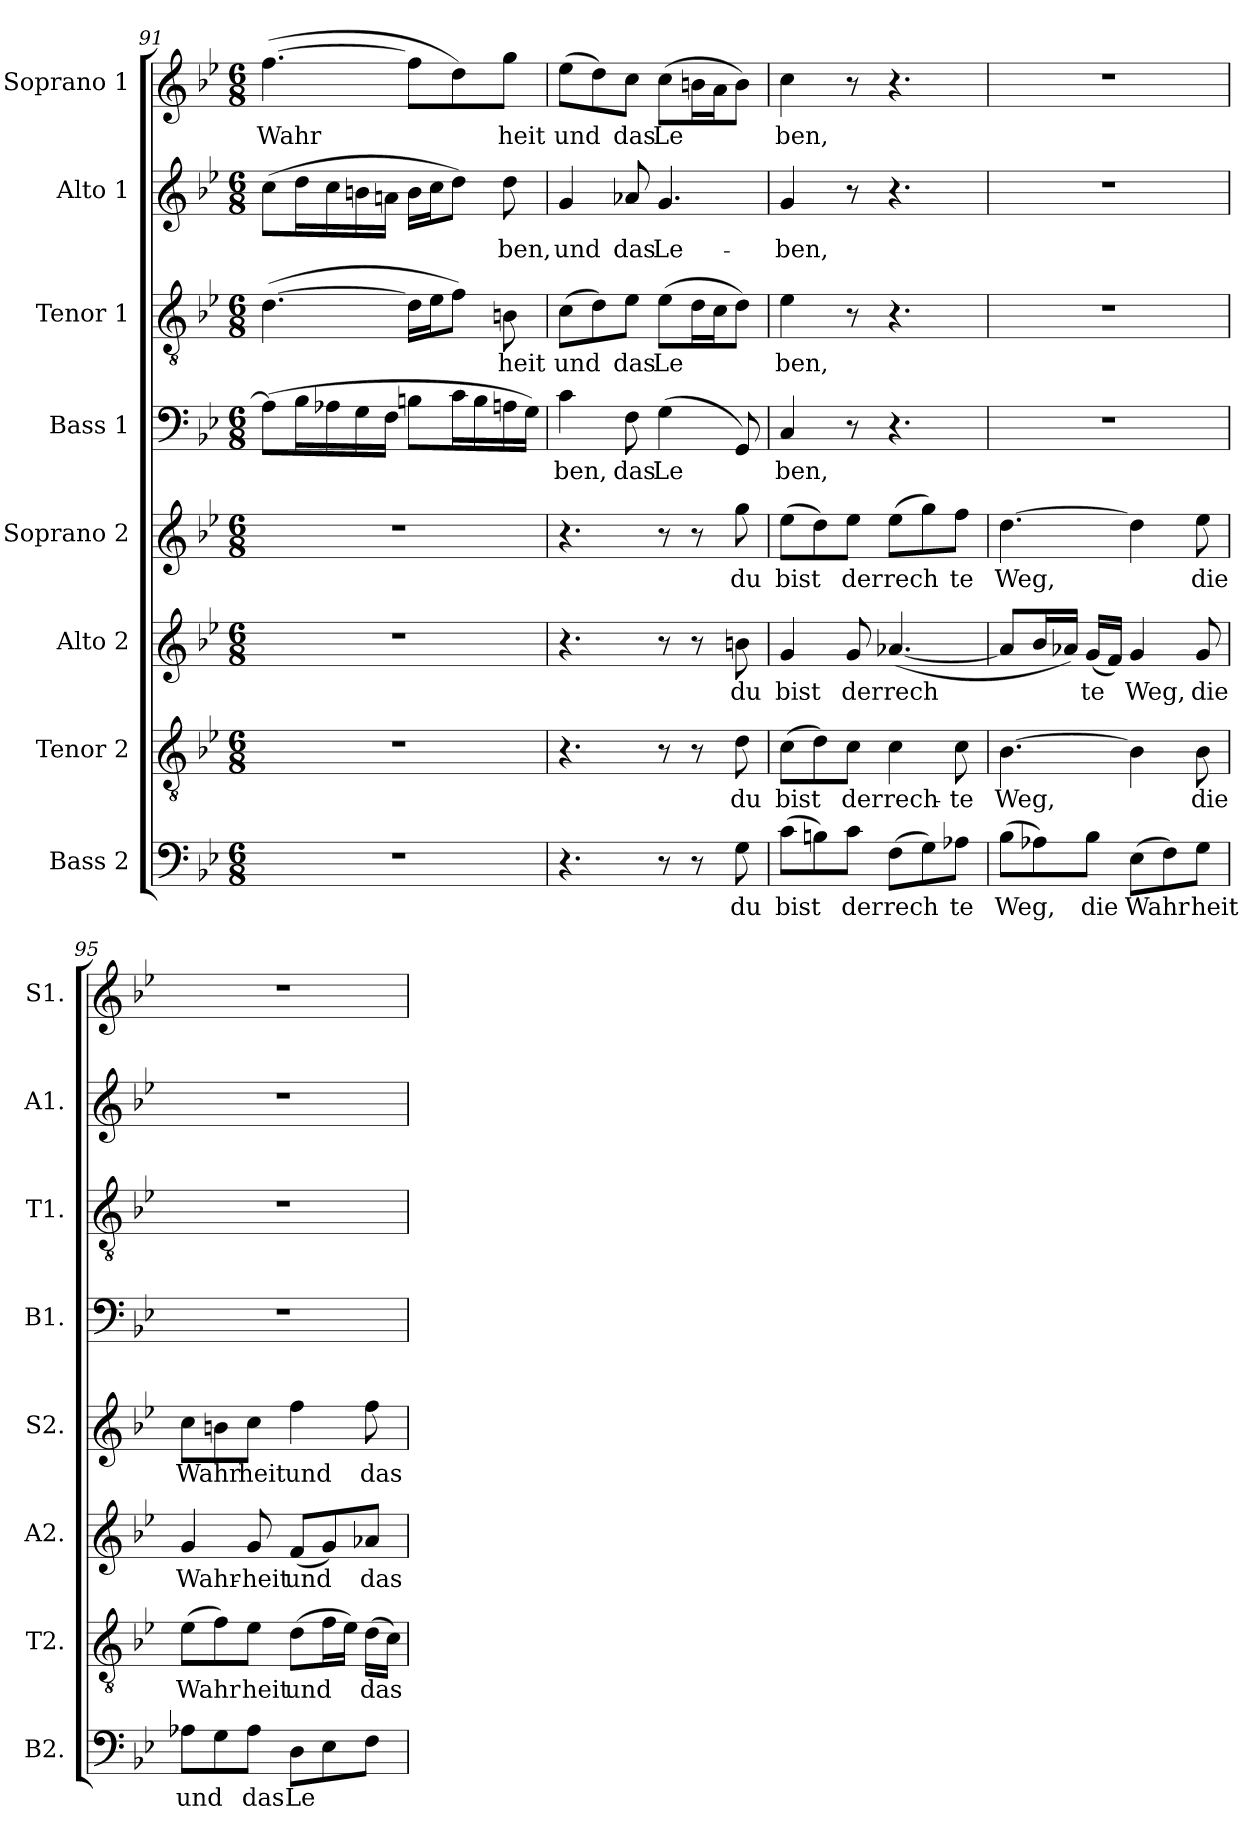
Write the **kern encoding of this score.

**kern	**text	**kern	**text	**kern	**text	**kern	**text	**kern	**text	**kern	**text	**kern	**text	**kern	**text
*part8	*part8	*part7	*part7	*part6	*part6	*part5	*part5	*part4	*part4	*part3	*part3	*part2	*part2	*part1	*part1
*staff8	*staff8	*staff7	*staff7	*staff6	*staff6	*staff5	*staff5	*staff4	*staff4	*staff3	*staff3	*staff2	*staff2	*staff1	*staff1
*I"Bass 2	*	*I"Tenor 2	*	*I"Alto 2	*	*I"Soprano 2	*	*I"Bass 1	*	*I"Tenor 1	*	*I"Alto 1	*	*I"Soprano 1	*
*I'B2.	*	*I'T2.	*	*I'A2.	*	*I'S2.	*	*I'B1.	*	*I'T1.	*	*I'A1.	*	*I'S1.	*
!!LO:PB:g=z
*clefF4	*	*clefGv2	*	*clefG2	*	*clefG2	*	*clefF4	*	*clefGv2	*	*clefG2	*	*clefG2	*
*k[b-e-]	*	*k[b-e-]	*	*k[b-e-]	*	*k[b-e-]	*	*k[b-e-]	*	*k[b-e-]	*	*k[b-e-]	*	*k[b-e-]	*
*B-:	*	*B-:	*	*B-:	*	*B-:	*	*B-:	*	*B-:	*	*B-:	*	*B-:	*
*M6/8	*	*M6/8	*	*M6/8	*	*M6/8	*	*M6/8	*	*M6/8	*	*M6/8	*	*M6/8	*
=91	=91	=91	=91	=91	=91	=91	=91	=91	=91	=91	=91	=91	=91	=91	=91
2.r	.	2.r	.	2.r	.	2.r	.	(8A-\L]	.	([4.d\	.	(8cc\L	.	([4.ff\	Wahr
.	.	.	.	.	.	.	.	16B-\L	.	.	.	16dd\L	.	.	.
.	.	.	.	.	.	.	.	16A-i\	.	.	.	16cc\	.	.	.
.	.	.	.	.	.	.	.	16G\	.	.	.	16bn\	.	.	.
.	.	.	.	.	.	.	.	16F\JJ	.	.	.	16ani\JJ	.	.	.
.	.	.	.	.	.	.	.	8Bn\L	.	16d\LL]	.	16b\LL	.	8ff\L]	.
.	.	.	.	.	.	.	.	.	.	16e-\J	.	16cc\J	.	.	.
.	.	.	.	.	.	.	.	16c\L	.	8f\J)	.	8dd\J)	.	8dd\)	.
.	.	.	.	.	.	.	.	16B\	.	.	.	.	.	.	.
.	.	.	.	.	.	.	.	16An\	.	8Bn\	heit	8dd\	ben,	8gg\J	heit
.	.	.	.	.	.	.	.	16G\JJ)	.	.	.	.	.	.	.
=92	=92	=92	=92	=92	=92	=92	=92	=92	=92	=92	=92	=92	=92	=92	=92
4.r	.	4.r	.	4.r	.	4.r	.	4c\	ben,	(8c\L	und	4g/	und	(8ee-\L	und
.	.	.	.	.	.	.	.	.	.	8d\)	.	.	.	8dd\)	.
.	.	.	.	.	.	.	.	8F\	das	8e-\J	das	8a-X/	das	8cc\J	das
8r	.	8r	.	8r	.	8r	.	(4G\	Le	(8e-\L	Le	4.g/	Le-	(8cc\L	Le
8r	.	8r	.	8r	.	8r	.	.	.	16d\L	.	.	.	16bn\L	.
.	.	.	.	.	.	.	.	.	.	16c\J	.	.	.	16a\J	.
8G\	du	8d\	du	8bn\	du	8gg\	du	8GG/)	.	8d\J)	.	.	.	8b\J)	.
!!LO:PB:g=z
=93	=93	=93	=93	=93	=93	=93	=93	=93	=93	=93	=93	=93	=93	=93	=93
(8c\L	bist	(8c\L	bist	4g/	bist	(8ee-\L	bist	4C/	ben,	4e-\	ben,	4g/	-ben,	4cc\	ben,
8Bn\)	.	8d\)	.	.	.	8dd\)	.	.	.	.	.	.	.	.	.
8c\J	der	8c\J	der	8g/	der	8ee-\J	der	8r	.	8r	.	8r	.	8r	.
(8F\L	rech	4c\	rech-	([4.a-X/	rech	(8ee-\L	rech	4.r	.	4.r	.	4.r	.	4.r	.
8G\)	.	.	.	.	.	8gg\)	.	.	.	.	.	.	.	.	.
8A-X\J	te	8c\	-te	.	.	8ff\J	te	.	.	.	.	.	.	.	.
=94	=94	=94	=94	=94	=94	=94	=94	=94	=94	=94	=94	=94	=94	=94	=94
(8B-i\L	Weg,	[4.B-\	Weg,	8a-/L]	.	[4.dd\	Weg,	2.r	.	2.r	.	2.r	.	2.r	.
8A-X\)	.	.	.	16b-/L	.	.	.	.	.	.	.	.	.	.	.
.	.	.	.	16a-X/JJ)	.	.	.	.	.	.	.	.	.	.	.
8B-\J	die	.	.	(16g/LL	te	.	.	.	.	.	.	.	.	.	.
.	.	.	.	16f/JJ)	.	.	.	.	.	.	.	.	.	.	.
(8E-\L	Wahr	4B-\]	.	4g/	Weg,	4dd\]	.	.	.	.	.	.	.	.	.
8F\)	.	.	.	.	.	.	.	.	.	.	.	.	.	.	.
8G\J	heit	8B-\	die	8g/	die	8ee-\	die	.	.	.	.	.	.	.	.
=95	=95	=95	=95	=95	=95	=95	=95	=95	=95	=95	=95	=95	=95	=95	=95
8A-X\L	und	(8e-\L	Wahr	4g/	Wahr-	8cc\L	Wahr	2.r	.	2.r	.	2.r	.	2.r	.
8G\	.	8f\)	.	.	.	8bn\	.	.	.	.	.	.	.	.	.
8A-\J	das	8e-\J	heit	8g/	-heit	8cc\J	heit	.	.	.	.	.	.	.	.
8D\L	Le	(8d\L	und	(8f/L	und	4ff\	und	.	.	.	.	.	.	.	.
8E-\	.	16f\L	.	8g/)	.	.	.	.	.	.	.	.	.	.	.
.	.	16e-\JJ)	.	.	.	.	.	.	.	.	.	.	.	.	.
8F\J	.	(16d\LL	das	8a-X/J	das	8ff\	das	.	.	.	.	.	.	.	.
.	.	16c\JJ)	.	.	.	.	.	.	.	.	.	.	.	.	.
=	=	=	=	=	=	=	=	=	=	=	=	=	=	=	=
*-	*-	*-	*-	*-	*-	*-	*-	*-	*-	*-	*-	*-	*-	*-	*-
